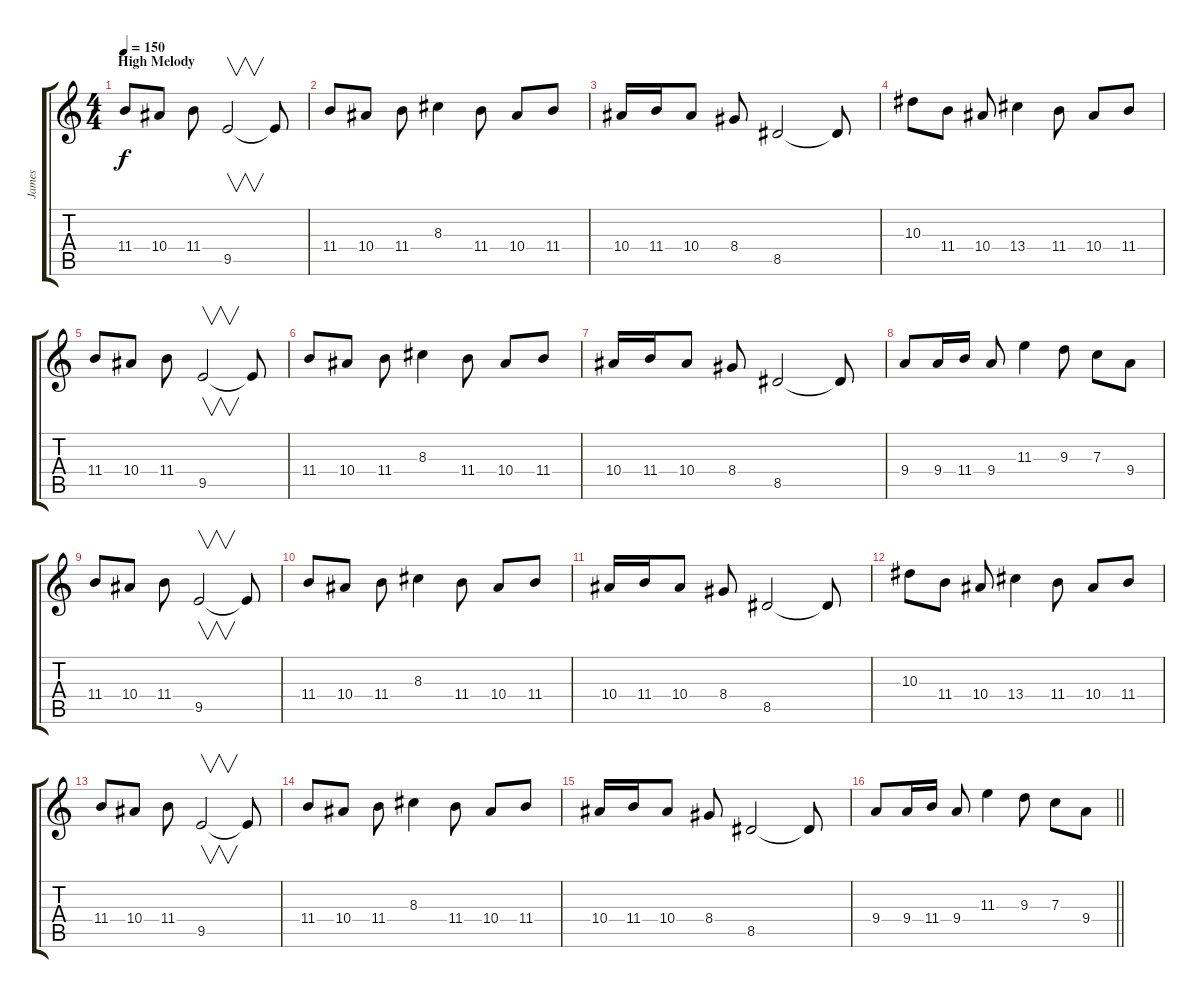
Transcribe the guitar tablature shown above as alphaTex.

\track ("James" "James") {instrument distortionguitar}
\staff {score tabs}
\tuning (D4 A3 F3 C3 G2 D2) {hide}
\ts (4 4)
\section ("" "High Melody")
\tempo 150
\clef g2
\ks c
11.4.8{dy f} 10.4.8 11.4.8 9.5.2{v} 9.5{t}.8 |
11.4.8 10.4.8 11.4.8 8.3.4 11.4.8 10.4.8 11.4.8 |
10.4.16 11.4.16 10.4.8 8.4.8 8.5.2 8.5{t}.8 |
10.3.8 11.4.8 10.4.8 13.4.4 11.4.8 10.4.8 11.4.8 |
11.4.8 10.4.8 11.4.8 9.5.2{v} 9.5{t}.8 |
11.4.8 10.4.8 11.4.8 8.3.4 11.4.8 10.4.8 11.4.8 |
10.4.16 11.4.16 10.4.8 8.4.8 8.5.2 8.5{t}.8 |
9.4.8 9.4.16 11.4.16 9.4.8 11.3.4 9.3.8 7.3.8 9.4.8 |
11.4.8 10.4.8 11.4.8 9.5.2{v} 9.5{t}.8 |
11.4.8 10.4.8 11.4.8 8.3.4 11.4.8 10.4.8 11.4.8 |
10.4.16 11.4.16 10.4.8 8.4.8 8.5.2 8.5{t}.8 |
10.3.8 11.4.8 10.4.8 13.4.4 11.4.8 10.4.8 11.4.8 |
11.4.8 10.4.8 11.4.8 9.5.2{v} 9.5{t}.8 |
11.4.8 10.4.8 11.4.8 8.3.4 11.4.8 10.4.8 11.4.8 |
10.4.16 11.4.16 10.4.8 8.4.8 8.5.2 8.5{t}.8 |
\barLineRight lightlight
9.4.8 9.4.16 11.4.16 9.4.8 11.3.4 9.3.8 7.3.8 9.4.8
